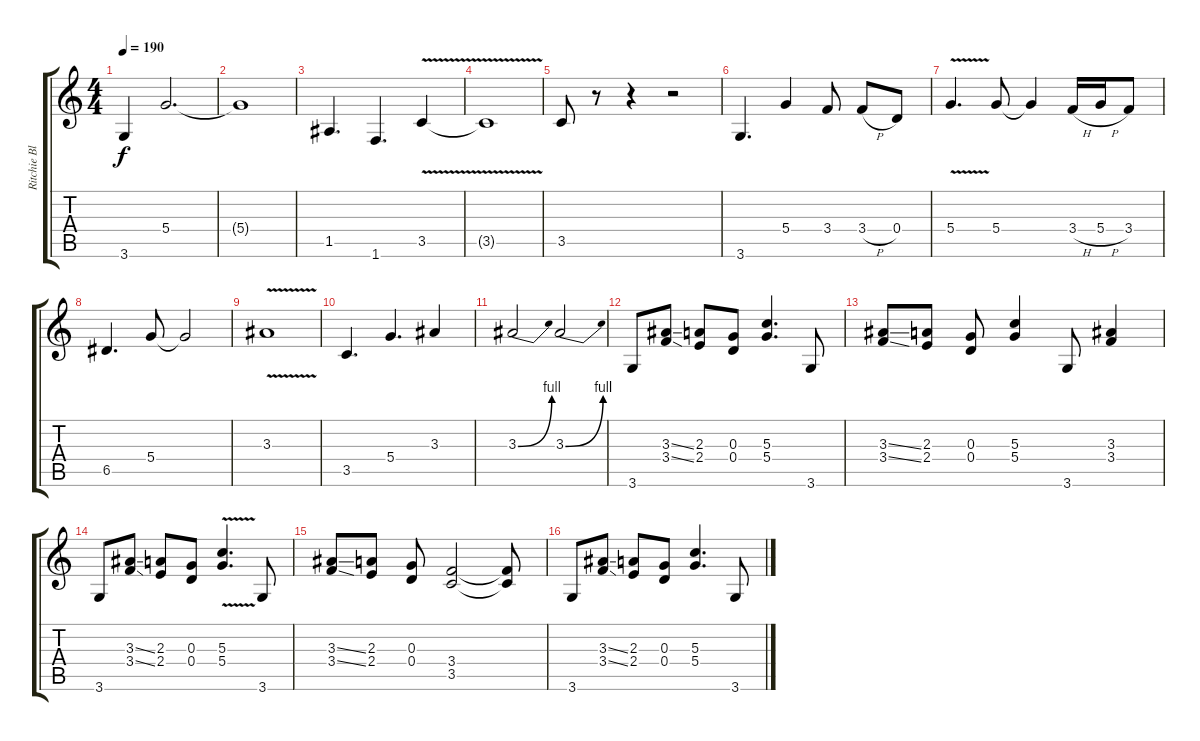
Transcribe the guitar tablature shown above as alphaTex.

\track ("Ritchie Blackmore" "Ritchie Bl") {instrument overdrivenguitar}
\staff {score tabs}
\tuning (E4 B3 G3 D3 A2 E2) {hide}
\ts (4 4)
\tempo 190
\clef g2
\ks c
3.6.4{dy f} 5.4.2{d} |
5.4{t}.1 |
1.5.4{d} 1.6.4{d} 3.5{v}.4 |
3.5{t}.1 |
3.5.8 r.8 r.4 r.2 |
3.6.4{d} 5.4.4 3.4.8 3.4{h}.8 0.4.8 |
5.4{v}.4{d} 5.4.8 5.4{t}.4 3.4{h}.16 5.4{h}.16 3.4.8 |
6.5.4{d} 5.4.8 5.4{t}.2 |
3.3{v}.1 |
3.5.4{d} 5.4.4{d} 3.3.4 |
3.3{be (bend 0 0 60 4)}.2 3.3{be (bend 0 0 60 4)}.2 |
3.6.8 (3.3{ss} 3.4{ss}).8 (2.3 2.4).8 (0.3 0.4).8 (5.3 5.4).4{d} 3.6.8 |
(3.3{ss} 3.4{ss}).8 (2.3 2.4).8 (0.3 0.4).8 (5.3 5.4).4 3.6.8 (3.3 3.4).4 |
3.6.8 (3.3{ss} 3.4{ss}).8 (2.3 2.4).8 (0.3 0.4).8 (5.3{v} 5.4{v}).4{d} 3.6.8 |
(3.3{ss} 3.4{ss}).8 (2.3 2.4).8 (0.3 0.4).8 (3.4 3.5).2 (3.4{t} 3.5{t}).8 |
3.6.8 (3.3{ss} 3.4{ss}).8 (2.3 2.4).8 (0.3 0.4).8 (5.3 5.4).4{d} 3.6.8
